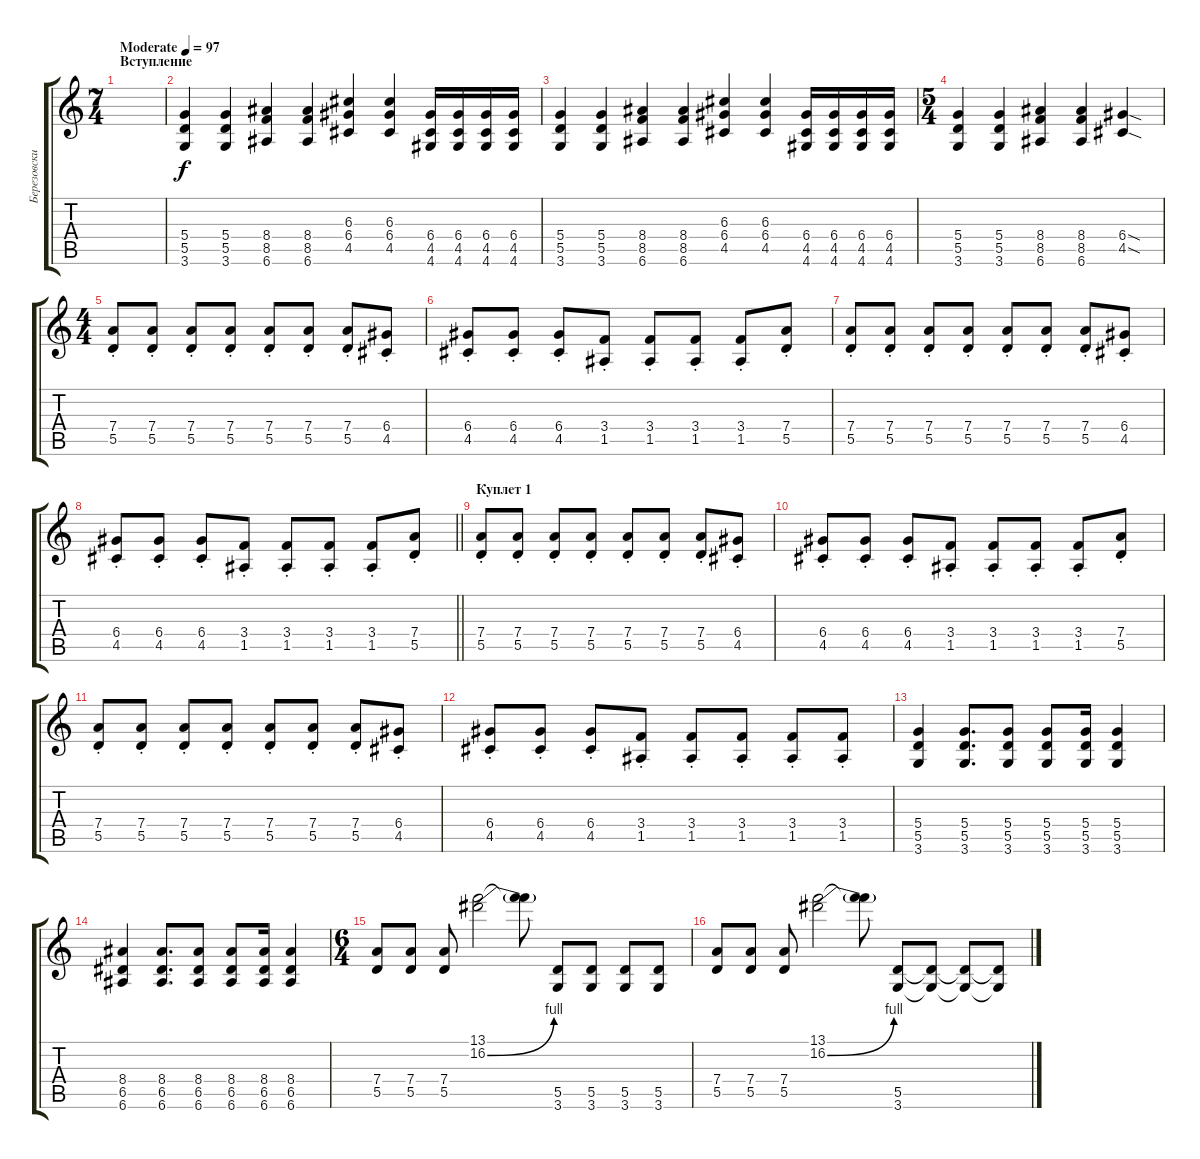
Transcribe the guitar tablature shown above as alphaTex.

\track ("Березовский" "Березовски") {instrument overdrivenguitar}
\staff {score tabs}
\tuning (E4 B3 G3 D3 A2 E2) {hide}
\ts (7 4)
\section ("" "Вступление")
\tempo (97 "Moderate")
\clef g2
\ks c
|
(5.4 5.5 3.6).4 (5.4 5.5 3.6).4 (8.4 8.5 6.6).4 (8.4 8.5 6.6).4 (6.3 6.4 4.5).4 (6.3 6.4 4.5).4 (6.4 4.5 4.6).16 (6.4 4.5 4.6).16 (6.4 4.5 4.6).16 (6.4 4.5 4.6).16 |
(5.4 5.5 3.6).4 (5.4 5.5 3.6).4 (8.4 8.5 6.6).4 (8.4 8.5 6.6).4 (6.3 6.4 4.5).4 (6.3 6.4 4.5).4 (6.4 4.5 4.6).16 (6.4 4.5 4.6).16 (6.4 4.5 4.6).16 (6.4 4.5 4.6).16 |
\ts (5 4)
(5.4 5.5 3.6).4 (5.4 5.5 3.6).4 (8.4 8.5 6.6).4 (8.4 8.5 6.6).4 (6.4{sod} 4.5{sod}).4 |
\ts (4 4)
(7.4{st} 5.5{st}).8 (7.4{st} 5.5{st}).8 (7.4{st} 5.5{st}).8 (7.4{st} 5.5{st}).8 (7.4{st} 5.5{st}).8 (7.4{st} 5.5{st}).8 (7.4{st} 5.5{st}).8 (6.4{st} 4.5{st}).8 |
(6.4{st} 4.5{st}).8 (6.4{st} 4.5{st}).8 (6.4{st} 4.5{st}).8 (3.4{st} 1.5{st}).8 (3.4{st} 1.5{st}).8 (3.4{st} 1.5{st}).8 (3.4{st} 1.5{st}).8 (7.4{st} 5.5{st}).8 |
(7.4{st} 5.5{st}).8 (7.4{st} 5.5{st}).8 (7.4{st} 5.5{st}).8 (7.4{st} 5.5{st}).8 (7.4{st} 5.5{st}).8 (7.4{st} 5.5{st}).8 (7.4{st} 5.5{st}).8 (6.4{st} 4.5{st}).8 |
\barLineRight lightlight
(6.4{st} 4.5{st}).8 (6.4{st} 4.5{st}).8 (6.4{st} 4.5{st}).8 (3.4{st} 1.5{st}).8 (3.4{st} 1.5{st}).8 (3.4{st} 1.5{st}).8 (3.4{st} 1.5{st}).8 (7.4{st} 5.5{st}).8 |
\section ("" "Куплет 1")
(7.4{st} 5.5{st}).8 (7.4{st} 5.5{st}).8 (7.4{st} 5.5{st}).8 (7.4{st} 5.5{st}).8 (7.4{st} 5.5{st}).8 (7.4{st} 5.5{st}).8 (7.4{st} 5.5{st}).8 (6.4{st} 4.5{st}).8 |
(6.4{st} 4.5{st}).8 (6.4{st} 4.5{st}).8 (6.4{st} 4.5{st}).8 (3.4{st} 1.5{st}).8 (3.4{st} 1.5{st}).8 (3.4{st} 1.5{st}).8 (3.4{st} 1.5{st}).8 (7.4{st} 5.5{st}).8 |
(7.4{st} 5.5{st}).8 (7.4{st} 5.5{st}).8 (7.4{st} 5.5{st}).8 (7.4{st} 5.5{st}).8 (7.4{st} 5.5{st}).8 (7.4{st} 5.5{st}).8 (7.4{st} 5.5{st}).8 (6.4{st} 4.5{st}).8 |
(6.4{st} 4.5{st}).8 (6.4{st} 4.5{st}).8 (6.4{st} 4.5{st}).8 (3.4{st} 1.5{st}).8 (3.4{st} 1.5{st}).8 (3.4{st} 1.5{st}).8 (3.4{st} 1.5{st}).8 (3.4{st} 1.5{st}).8 |
(5.4 5.5 3.6).4 (5.4 5.5 3.6).8{d} (5.4 5.5 3.6).8 (5.4 5.5 3.6).8 (5.4 5.5 3.6).16 (5.4 5.5 3.6).4 |
(8.4 6.5 6.6).4 (8.4 6.5 6.6).8{d} (8.4 6.5 6.6).8 (8.4 6.5 6.6).8 (8.4 6.5 6.6).16 (8.4 6.5 6.6).4 |
\ts (6 4)
(7.4 5.5).8 (7.4 5.5).8 (7.4 5.5).8 (13.1 16.2{be (bend 0 0 60 4)}).2 (13.1{t} 16.2{t}).8 (5.5 3.6).8 (5.5 3.6).8 (5.5 3.6).8 (5.5 3.6).8 |
(7.4 5.5).8 (7.4 5.5).8 (7.4 5.5).8 (13.1 16.2{be (bend 0 0 60 4)}).2 (13.1{t} 16.2{t}).8 (5.5 3.6).8 (5.5{t} 3.6{t}).8 (5.5{t} 3.6{t}).8 (5.5{t} 3.6{t}).8
